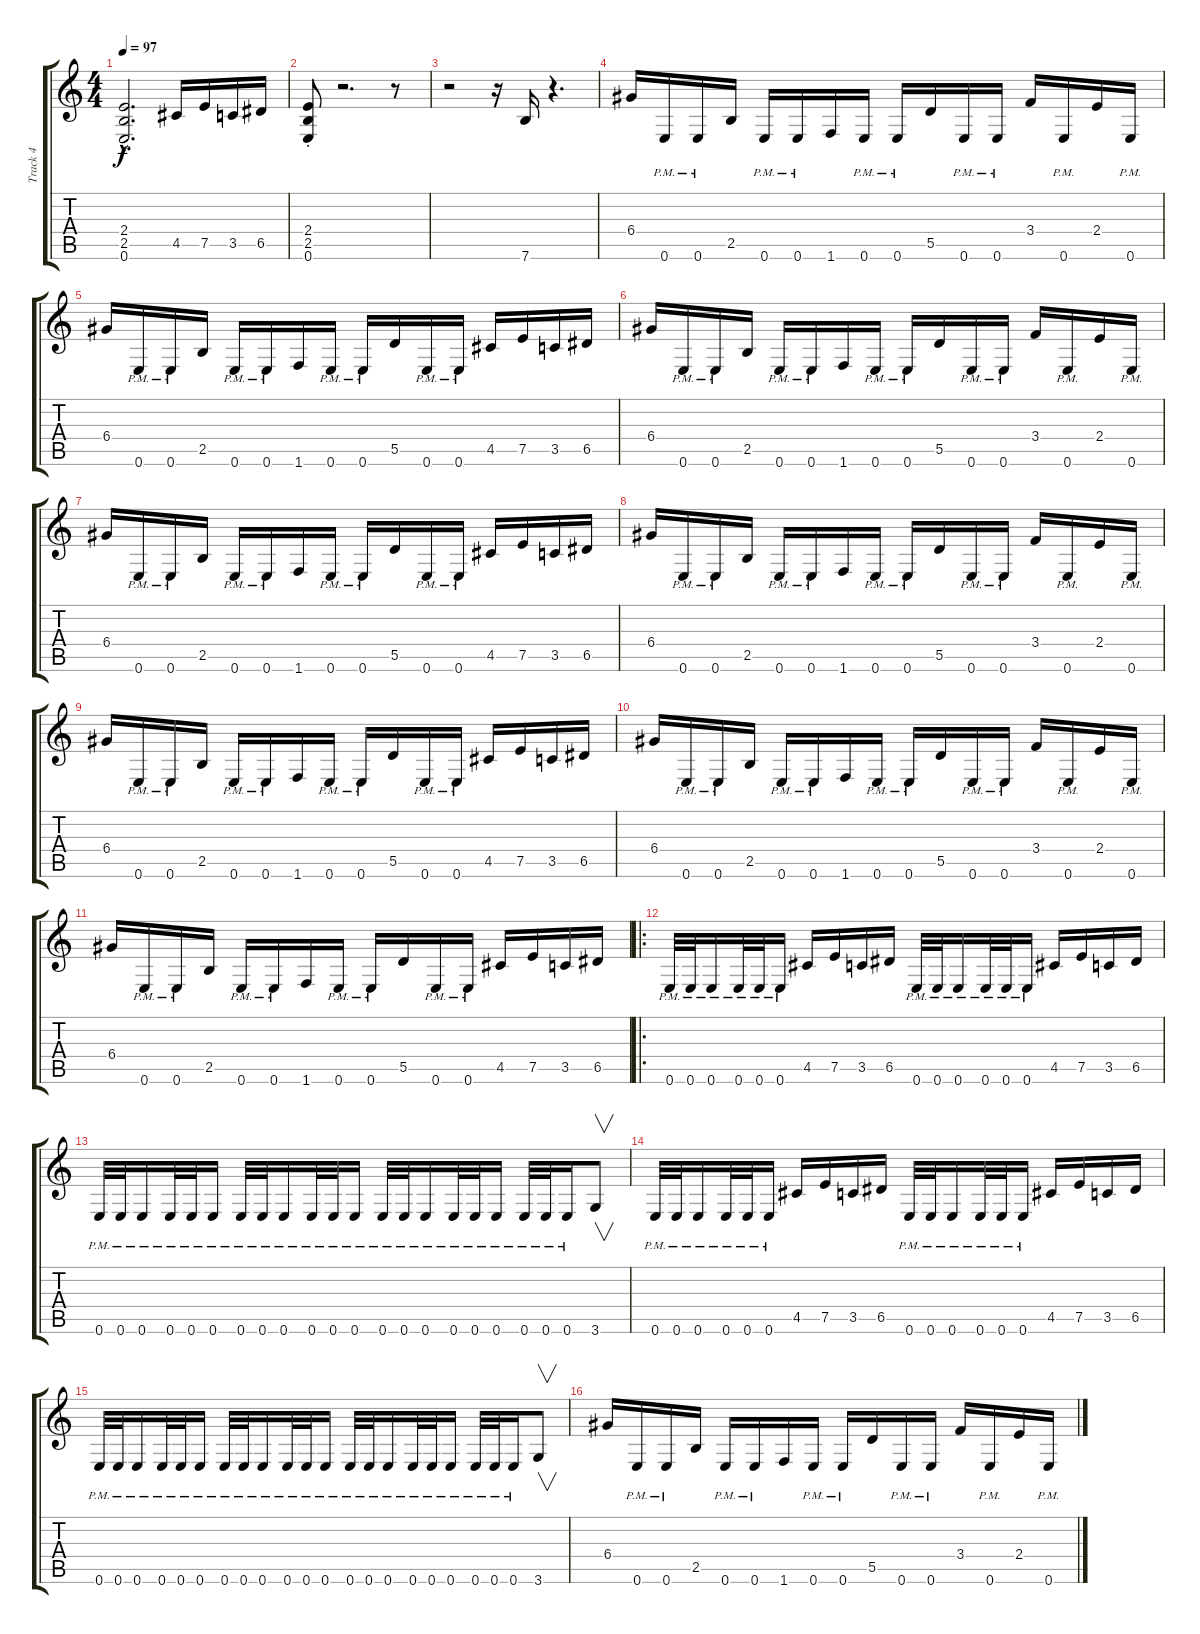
\track ("Track 4" "Track 4") {instrument distortionguitar}
\staff {score tabs}
\tuning (E4 B3 G3 D3 A2 E2) {hide}
\ts (4 4)
\tempo 97
\clef g2
\ks c
(2.4{hac t} 2.5{hac t} 0.6{hac t}).2{d dy f} 4.5.16 7.5.16 3.5.16 6.5.16 |
(2.4{st} 2.5{st} 0.6{st}).8 r.2{d} r.8 |
r.2 r.16 7.6.16 r.4{d} |
6.4.16 0.6{pm}.16 0.6{pm}.16 2.5.16 0.6{pm}.16 0.6{pm}.16 1.6.16 0.6{pm}.16 0.6{pm}.16 5.5.16 0.6{pm}.16 0.6{pm}.16 3.4.16 0.6{pm}.16 2.4.16 0.6{pm}.16 |
6.4.16 0.6{pm}.16 0.6{pm}.16 2.5.16 0.6{pm}.16 0.6{pm}.16 1.6.16 0.6{pm}.16 0.6{pm}.16 5.5.16 0.6{pm}.16 0.6{pm}.16 4.5.16 7.5.16 3.5.16 6.5.16 |
6.4.16 0.6{pm}.16 0.6{pm}.16 2.5.16 0.6{pm}.16 0.6{pm}.16 1.6.16 0.6{pm}.16 0.6{pm}.16 5.5.16 0.6{pm}.16 0.6{pm}.16 3.4.16 0.6{pm}.16 2.4.16 0.6{pm}.16 |
6.4.16 0.6{pm}.16 0.6{pm}.16 2.5.16 0.6{pm}.16 0.6{pm}.16 1.6.16 0.6{pm}.16 0.6{pm}.16 5.5.16 0.6{pm}.16 0.6{pm}.16 4.5.16 7.5.16 3.5.16 6.5.16 |
6.4.16 0.6{pm}.16 0.6{pm}.16 2.5.16 0.6{pm}.16 0.6{pm}.16 1.6.16 0.6{pm}.16 0.6{pm}.16 5.5.16 0.6{pm}.16 0.6{pm}.16 3.4.16 0.6{pm}.16 2.4.16 0.6{pm}.16 |
6.4.16 0.6{pm}.16 0.6{pm}.16 2.5.16 0.6{pm}.16 0.6{pm}.16 1.6.16 0.6{pm}.16 0.6{pm}.16 5.5.16 0.6{pm}.16 0.6{pm}.16 4.5.16 7.5.16 3.5.16 6.5.16 |
6.4.16 0.6{pm}.16 0.6{pm}.16 2.5.16 0.6{pm}.16 0.6{pm}.16 1.6.16 0.6{pm}.16 0.6{pm}.16 5.5.16 0.6{pm}.16 0.6{pm}.16 3.4.16 0.6{pm}.16 2.4.16 0.6{pm}.16 |
6.4.16 0.6{pm}.16 0.6{pm}.16 2.5.16 0.6{pm}.16 0.6{pm}.16 1.6.16 0.6{pm}.16 0.6{pm}.16 5.5.16 0.6{pm}.16 0.6{pm}.16 4.5.16 7.5.16 3.5.16 6.5.16 |
\ro
0.6{pm}.32 0.6{pm}.32 0.6{pm}.16 0.6{pm}.32 0.6{pm}.32 0.6{pm}.16 4.5.16 7.5.16 3.5.16 6.5.16 0.6{pm}.32 0.6{pm}.32 0.6{pm}.16 0.6{pm}.32 0.6{pm}.32 0.6{pm}.16 4.5.16 7.5.16 3.5.16 6.5.16 |
0.6{pm}.32 0.6{pm}.32 0.6{pm}.16 0.6{pm}.32 0.6{pm}.32 0.6{pm}.16 0.6{pm}.32 0.6{pm}.32 0.6{pm}.16 0.6{pm}.32 0.6{pm}.32 0.6{pm}.16 0.6{pm}.32 0.6{pm}.32 0.6{pm}.16 0.6{pm}.32 0.6{pm}.32 0.6{pm}.16 0.6{pm}.32 0.6{pm}.32 0.6{pm}.16 3.6.8{v} |
0.6{pm}.32 0.6{pm}.32 0.6{pm}.16 0.6{pm}.32 0.6{pm}.32 0.6{pm}.16 4.5.16 7.5.16 3.5.16 6.5.16 0.6{pm}.32 0.6{pm}.32 0.6{pm}.16 0.6{pm}.32 0.6{pm}.32 0.6{pm}.16 4.5.16 7.5.16 3.5.16 6.5.16 |
0.6{pm}.32 0.6{pm}.32 0.6{pm}.16 0.6{pm}.32 0.6{pm}.32 0.6{pm}.16 0.6{pm}.32 0.6{pm}.32 0.6{pm}.16 0.6{pm}.32 0.6{pm}.32 0.6{pm}.16 0.6{pm}.32 0.6{pm}.32 0.6{pm}.16 0.6{pm}.32 0.6{pm}.32 0.6{pm}.16 0.6{pm}.32 0.6{pm}.32 0.6{pm}.16 3.6.8{v} |
6.4.16 0.6{pm}.16 0.6{pm}.16 2.5.16 0.6{pm}.16 0.6{pm}.16 1.6.16 0.6{pm}.16 0.6{pm}.16 5.5.16 0.6{pm}.16 0.6{pm}.16 3.4.16 0.6{pm}.16 2.4.16 0.6{pm}.16
